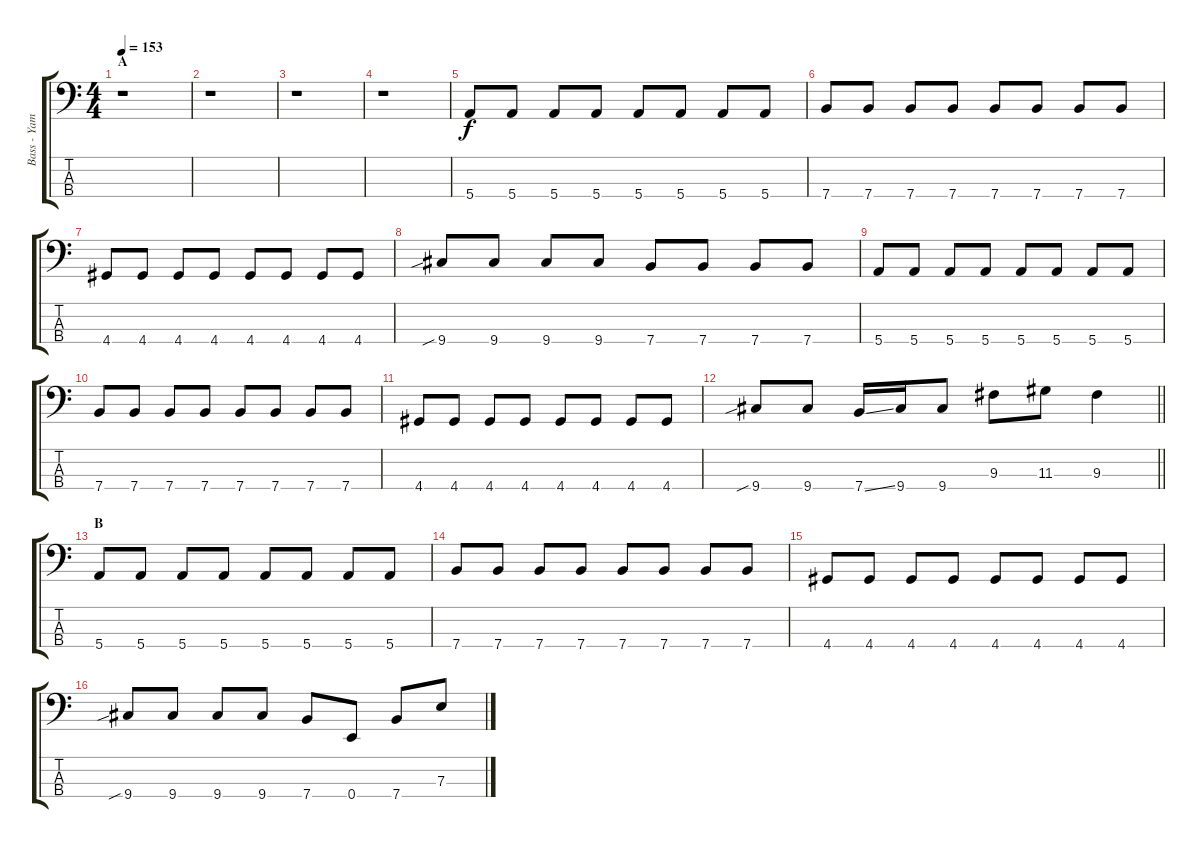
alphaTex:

\track ("Bass - Yamada" "Bass - Yam") {instrument electricbasspick}
\staff {score tabs}
\tuning (G2 D2 A1 E1) {hide}
\ts (4 4)
\section ("" "A")
\tempo 153
\clef f4
\ks c
r.1{dy f instrument electricbasspick} |
r.1 |
r.1 |
r.1 |
5.4.8 5.4.8 5.4.8 5.4.8 5.4.8 5.4.8 5.4.8 5.4.8 |
7.4.8 7.4.8 7.4.8 7.4.8 7.4.8 7.4.8 7.4.8 7.4.8 |
4.4.8 4.4.8 4.4.8 4.4.8 4.4.8 4.4.8 4.4.8 4.4.8 |
9.4{sib}.8 9.4.8 9.4.8 9.4.8 7.4.8 7.4.8 7.4.8 7.4.8 |
5.4.8 5.4.8 5.4.8 5.4.8 5.4.8 5.4.8 5.4.8 5.4.8 |
7.4.8 7.4.8 7.4.8 7.4.8 7.4.8 7.4.8 7.4.8 7.4.8 |
4.4.8 4.4.8 4.4.8 4.4.8 4.4.8 4.4.8 4.4.8 4.4.8 |
\barLineRight lightlight
9.4{sib}.8 9.4.8 7.4{ss}.16 9.4.16 9.4.8 9.3.8 11.3.8 9.3.4 |
\section ("" "B")
5.4.8 5.4.8 5.4.8 5.4.8 5.4.8 5.4.8 5.4.8 5.4.8 |
7.4.8 7.4.8 7.4.8 7.4.8 7.4.8 7.4.8 7.4.8 7.4.8 |
4.4.8 4.4.8 4.4.8 4.4.8 4.4.8 4.4.8 4.4.8 4.4.8 |
9.4{sib}.8 9.4.8 9.4.8 9.4.8 7.4.8 0.4.8 7.4.8 7.3.8
